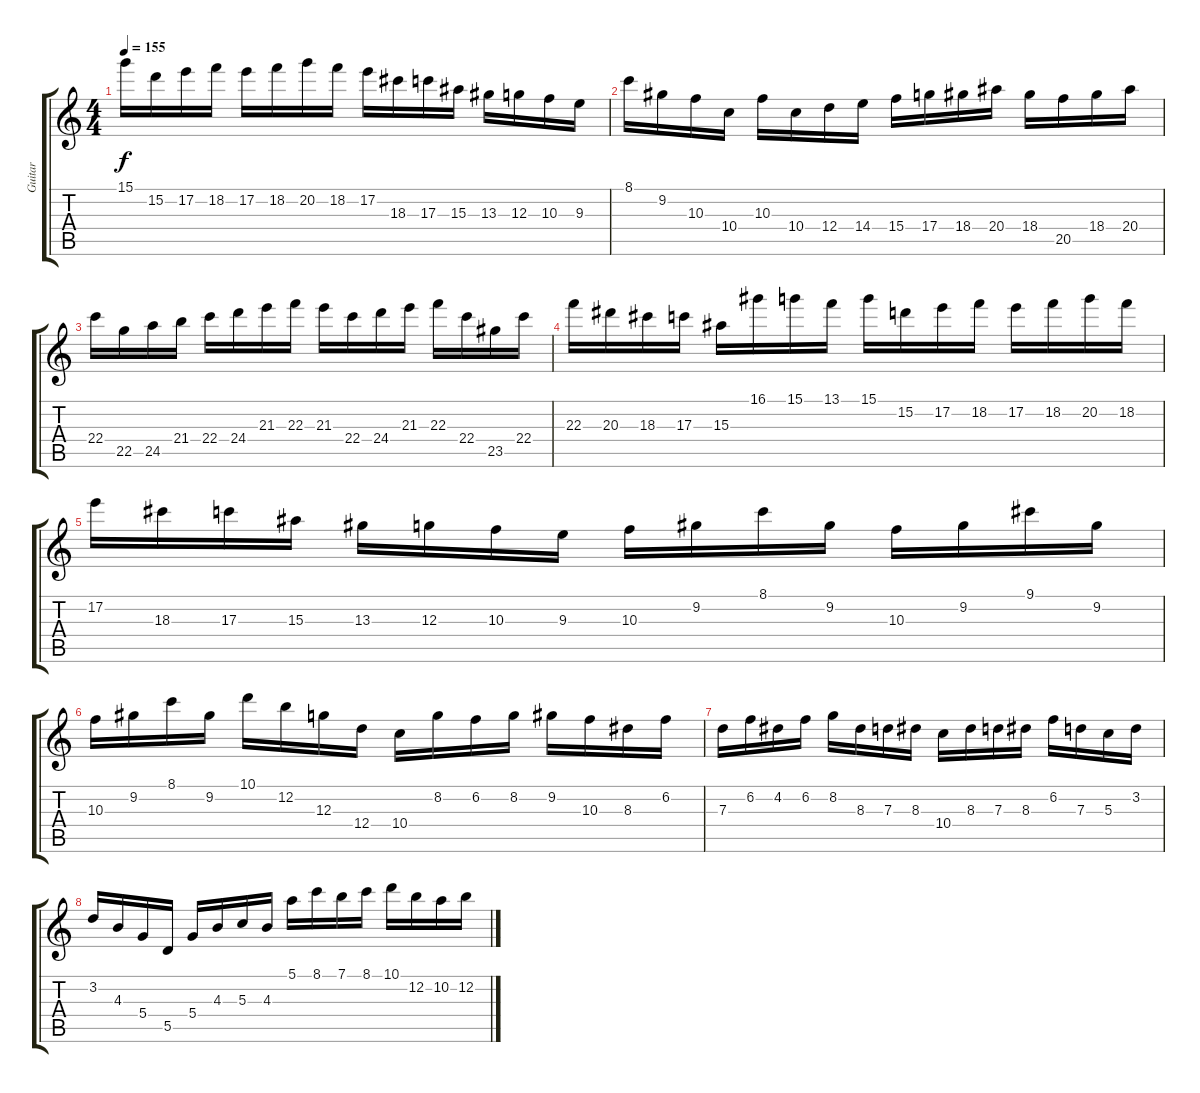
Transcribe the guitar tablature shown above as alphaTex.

\track ("Guitar" "Guitar") {instrument distortionguitar}
\staff {score tabs}
\tuning (E4 B3 G3 D3 A2 E2) {hide}
\ts (4 4)
\tempo 155
\clef g2
\ks c
15.1.16{dy f} 15.2.16 17.2.16 18.2.16 17.2.16 18.2.16 20.2.16 18.2.16 17.2.16 18.3.16 17.3.16 15.3.16 13.3.16 12.3.16 10.3.16 9.3.16 |
8.1.16 9.2.16 10.3.16 10.4.16 10.3.16 10.4.16 12.4.16 14.4.16 15.4.16 17.4.16 18.4.16 20.4.16 18.4.16 20.5.16 18.4.16 20.4.16 |
22.4.16 22.5.16 24.5.16 21.4.16 22.4.16 24.4.16 21.3.16 22.3.16 21.3.16 22.4.16 24.4.16 21.3.16 22.3.16 22.4.16 23.5.16 22.4.16 |
22.3.16 20.3.16 18.3.16 17.3.16 15.3.16 16.1.16 15.1.16 13.1.16 15.1.16 15.2.16 17.2.16 18.2.16 17.2.16 18.2.16 20.2.16 18.2.16 |
17.2.16 18.3.16 17.3.16 15.3.16 13.3.16 12.3.16 10.3.16 9.3.16 10.3.16 9.2.16 8.1.16 9.2.16 10.3.16 9.2.16 9.1.16 9.2.16 |
10.3.16 9.2.16 8.1.16 9.2.16 10.1.16 12.2.16 12.3.16 12.4.16 10.4.16 8.2.16 6.2.16 8.2.16 9.2.16 10.3.16 8.3.16 6.2.16 |
7.3.16 6.2.16 4.2.16 6.2.16 8.2.16 8.3.16 7.3.16 8.3.16 10.4.16 8.3.16 7.3.16 8.3.16 6.2.16 7.3.16 5.3.16 3.2.16 |
3.2.16 4.3.16 5.4.16 5.5.16 5.4.16 4.3.16 5.3.16 4.3.16 5.1.16 8.1.16 7.1.16 8.1.16 10.1.16 12.2.16 10.2.16 12.2.16
